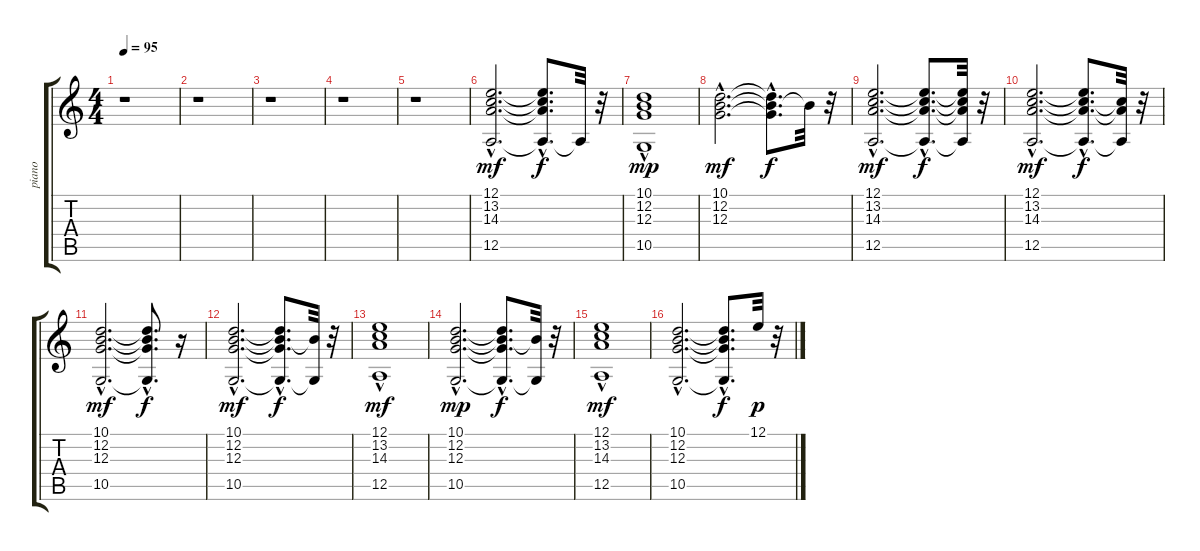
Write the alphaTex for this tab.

\track ("piano" "piano") {instrument acousticgrandpiano}
\staff {score tabs}
\tuning (E4 B3 G3 D3 A2 E2) {hide}
\ts (4 4)
\tempo 95
\clef g2
\ks c
r.1{dy f} |
r.1 |
r.1 |
r.1 |
r.1 |
(12.1{hac} 13.2{hac} 14.3{hac} 12.5{hac}).2{d dy mf balance 7 instrument acousticgrandpiano} (12.1{hac t} 13.2{hac t} 14.3{hac t} 12.5{hac t}).8{d dy f} 12.5{t}.32 r.32 |
(10.1 12.2 12.3{hac} 10.5).1{dy mp} |
(10.1{hac} 12.2{hac} 12.3{hac}).2{d dy mf} (10.1{hac t} 12.2{hac t} 12.3{hac t}).8{d dy f} 12.2{t}.32 r.32 |
(12.1{hac} 13.2{hac} 14.3{hac} 12.5{hac}).2{d dy mf} (12.1{hac t} 13.2{hac t} 14.3{hac t} 12.5{hac t}).8{d dy f} (12.1{t} 13.2{t} 14.3{t} 12.5{t}).32 r.32 |
(12.1{hac} 13.2{hac} 14.3{hac} 12.5{hac}).2{d dy mf} (12.1{hac t} 13.2{hac t} 14.3{hac t} 12.5{hac t}).8{d dy f} (13.2{t} 14.3{t} 12.5{t}).32 r.32 |
(10.1{hac} 12.2{hac} 12.3{hac} 10.5{hac}).2{d dy mf} (10.1{hac t} 12.2{hac t} 12.3{hac t} 10.5{hac t}).8{d dy f} r.16 |
(10.1{hac} 12.2{hac} 12.3{hac} 10.5{hac}).2{d dy mf} (10.1{hac t} 12.2{hac t} 12.3{hac t} 10.5{hac t}).8{d dy f} (12.2{t} 10.5{t}).32 r.32 |
(12.1{hac} 13.2{hac} 14.3{hac} 12.5).1{dy mf} |
(10.1{hac} 12.2{hac} 12.3{hac} 10.5{hac}).2{d dy mp} (10.1{hac t} 12.2{hac t} 12.3{hac t} 10.5{hac t}).8{d dy f} (12.2{t} 10.5{t}).32 r.32 |
(12.1{hac} 13.2{hac} 14.3{hac} 12.5).1{dy mf} |
(10.1{hac} 12.2{hac} 12.3{hac} 10.5{hac}).2{d} (10.1{hac t} 12.2{hac t} 12.3{hac t} 10.5{t}).8{d dy f} 12.1.32{dy p} r.32
